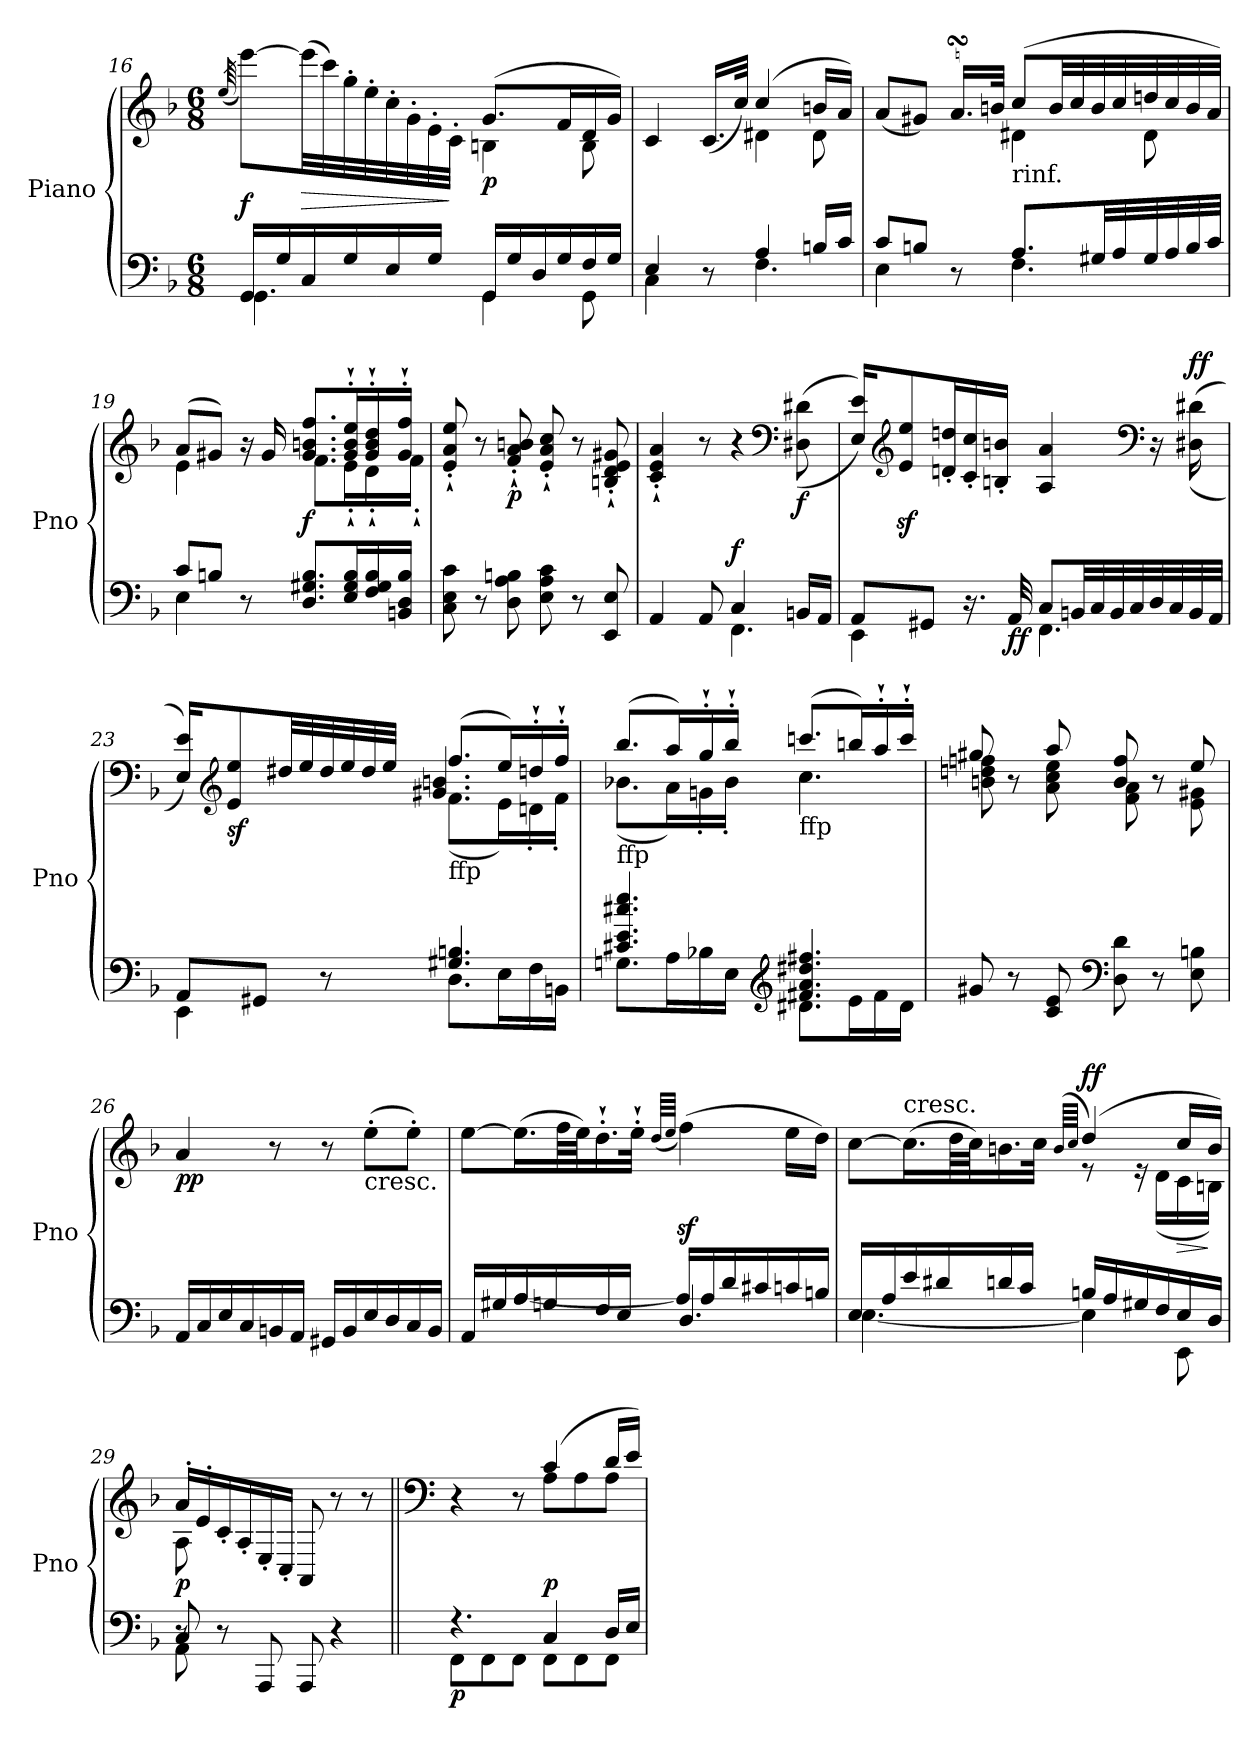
**kern	**kern	**dynam
*part1	*part1	*part1
*staff2	*staff1	*staff1/2
*I"Piano	*	*
*I'Pno	*	*
*clefF4	*clefG2	*
*k[b-]	*k[b-]	*
*F:	*F:	*
*M6/8	*M6/8	*
=16	=16	=16
.	(<64qee/	.
*^	*^	*
!	!	!	!	!LO:DY:a=2
16GG/LL	4.GG\	[8eee\L)	4.ryy	f
16G/	.	.	.	.
!	!	!	!	!LO:HP:b
16C/	.	(<32eee\LL]	.	>
.	.	32ccc\)	.	.
16G/	.	32gg'\	.	.
.	.	32ee'\	.	.
16E/	.	32cc'\	.	.
.	.	32g'\	.	.
16G/JJ	.	32e'\	.	.
.	.	32c'\JJJ	.	]
!	!	!	!	!LO:DY:b
16GG/LL	4GG\	(>8.g/L	4Bn\	p
16G/	.	.	.	.
16D/	.	.	.	.
16G/	.	16f/L	.	.
16F/	8GG\	16d/	8B\	.
16G/JJ	.	16g/JJ)	.	.
=17	=17	=17	=17	=17
4E/	4C\	4c/	4.ryy	.
8r	8ryy	(>16.c/LL	.	.
.	.	32cc/JJk)	.	.
4A/	4.F\	(>4cc/	4d#X\	.
16Bn/LL	.	16bn/LL	8d#\	.
16c/JJ	.	16a/JJ)	.	.
!!LO:LB:g=z	!!
=18	=18	=18	=18	=18
8c/L	4E\	(>8a/L	4.ryy	.
8Bn/J	.	8g#X/J)	.	.
8r	8ryy	16.asSsS/LL	.	.
.	.	32bn/JJk	.	.
!	!	!LO:TX:b:t=rinf.	!	!
8.A/L	4.F\	(>8cc/L	4d#X\	.
.	.	32b/LL	.	.
.	.	32cc/	.	.
32G#X/LL	.	32b/	.	.
32A/	.	32cc/	.	.
32G#/	.	32ddn/	8d#\	.
32A/	.	32cc/	.	.
32B/	.	32b/	.	.
32c/JJJ	.	32a/JJJ)	.	.
=19	=19	=19	=19	=19
8c/L	4E\	(>8a/L	4e\	.
8Bn/J	.	8g#X/J)	.	.
8r	2ryy	16r	8ryy	.
.	.	16g#/	.	.
!	!	!	!	!LO:DY:b
8.D/ 8.G#X/ 8.B/L	.	8.g#/ 8.bn/ 8.ff/L	8.f\L	f
16E/ 16G#/ 16B/L	.	16g#/'` 16b/'` 16ee/'`L	16e'`\L	.
16F/ 16G#/ 16B/	.	16g#/'` 16b/'` 16dd/'`	16d'`\	.
16BBn/ 16D/ 16B/JJ	.	16g#/'` 16ff/'`JJ	16f'`\JJ	.
*v	*v	*	*	*
*	*v	*v	*
=20	=20	=20
8C\ 8E\ 8c\	8e/'` 8a/'` 8ee/'`	.
8r	8r	.
!	!	!LO:DY:b
8D\ 8A\ 8Bn\	8f/'` 8a/'` 8bn/'`	p
8E\ 8A\ 8c\	8e/'` 8a/'` 8cc/'`	.
8r	8r	.
8EE/ 8E/	8Bn/'` 8d/'` 8e/'` 8g#X/'`	.
!!LO:LB:g=z
=21	=21	=21
*^	*	*
4AA/	4.ryy	4c/'` 4e/'` 4a/'`	.
8AA/	.	8r	.
!	!	!	!LO:DY:a=2
4C/	4.FF\	4r	f
*	*	*clefF4	*
!	!	!	!LO:DY:b
16BBn/LL	.	(>(>8D#X\ 8d#X\	f
16AA/JJ	.	.	.
=22	=22	=22	=22
8AA/L	4EE\	16E/ 16e/KL))	.
*	*	*clefG2	*
.	.	8e/z< 8ee/z<	.
8GG#X/J	.	.	.
.	.	16dn/' 16ddn/'L	.
16.r	8ryy	16c/' 16cc/'	.
.	.	16Bn/' 16bn/'JJ	.
!	!	!	!LO:DY:b=2
32AA/	.	.	ff
8C/L	4.FF\	4A/ 4a/	.
32BBn/LL	.	.	.
32C/	.	.	.
32BB/	.	.	.
32C/	.	.	.
*	*	*clefF4	*
32D/	.	16r	.
32C/	.	.	.
!	!	!	!LO:DY:a
32BB/	.	(>(>16D#X\ 16d#X\	ff
32AA/JJJ	.	.	.
=23	=23	=23	=23
*	*	*^	*
*	*	*	*^	*
8AA/L	4EE\	16E/ 16e/KL))	4.ryy	4.ryy	.
*	*	*clefG2	*	*	*
!	!	!	!	!	!LO:DY:b
.	.	8e/ 8ee/	.	.	sf
8GG#X/J	.	.	.	.	.
.	.	32dd#X/LL	.	.	.
.	.	32ee/	.	.	.
8r	8ryy	32dd#/	.	.	.
.	.	32ee/	.	.	.
.	.	32dd#/	.	.	.
.	.	32ee/JJJ	.	.	.
!	!	!LO:TX:b:t=ffp	!	!	!
4.G#X/ 4.Bn/	8.D\L	(>8.ff/L	(<8.f\L	4.g#X/ 4.bn/	.
.	16E\L	16ee/L)	16e\L)	.	.
.	16F\	16ddn'`/	16dn'\	.	.
.	16BBn\JJ	16ff'`/JJ	16f'\JJ	.	.
*	*	*	*v	*v	*
!!LO:LB:g=z
=24	=24	=24	=24	=24
!	!	!LO:TX:b:t=ffp	!	!
4.c#X/ 4.e/ 4.cc#X/ 4.ee/	8.Gn\L	(>8.bb-/L	(<8.b-X\L	.
.	16A\L	16aa/L)	16a\L)	.
.	16B-X\	16gg'`/	16gn'\	.
.	16E\JJ	16bb-'`/JJ	16b-'\JJ	.
*clefG2	*	*	*	*
!	!	!LO:TX:b:t=ffp	!	!
4.f#X/ 4.a/ 4.dd#X/ 4.ff#X/	8.d#X\L	(>8.cccn/L	4.cc\	.
.	16e\L	16bbn/L)	.	.
.	16f#\	16aa'`/	.	.
.	16d#\JJ	16ccc'`/JJ	.	.
*v	*v	*	*	*
=25	=25	=25	=25
8g#X/	8gg#X/	8bn\ 8ddn\ 8ffn\	.
8r	8r	8ryy	.
8c/ 8e/	8aa/	8a\ 8cc\ 8ee\	.
*clefF4	*	*	*
8D\ 8d\	8b/ 8ff/	8f\ 8a\	.
8r	8r	8ryy	.
8E\ 8Bn\	8ee/	8e\ 8g#X\	.
=26	=26	=26	=26
!	!	!	!LO:DY:b
*	*v	*v	*
16AA/LL	4a/	pp
16C/	.	.
16E/	.	.
16C/	.	.
16BBn/	8r	.
16AA/JJ	.	.
16GG#X/LL	8r	.
16BB/	.	.
!	!LO:TX:b:t=cresc.	!
16E/	(>8ee'\L	.
16D/	.	.
16C/	8ee'\J)	.
16BB/JJ	.	.
!!LO:PB:g=z
=27	=27	=27
*^	*	*
16AA/LL	8ryy	[8ee\L	.
16G#X/	.	.	.
16A/	[4A/	(>16.ee\L]	.
16Gn/	.	.	.
.	.	64ff\LL	.
.	.	64ee\JJ)	.
16F/	.	16.dd'`\	.
16E/JJ	.	.	.
.	.	32ee'`\JJk	.
.	.	(<64qdd/LLLL	.
.	.	64qee/JJJJ	.
4.D/	16A/LL]	(>4ffz<\)	.
.	16A/	.	.
.	16d/	.	.
.	16c#X/	.	.
.	16cn/	16ee\LL	.
.	16Bn/JJ	16dd\JJ)	.
=28	=28	=28	=28
*	*	*^	*
16E/LL	[4.E\	[8cc\L	4.ryy	.
16A/	.	.	.	.
!	!	!LO:TX:a:t=cresc.	!	!
16e/	.	(<16.cc\L]	.	.
16d#X/	.	.	.	.
.	.	64dd\LL	.	.
.	.	64cc\JJ)	.	.
16dn/	.	16.bn\	.	.
16c/JJ	.	.	.	.
.	.	32cc\JJk	.	.
.	.	(<64qb/LLLL	.	.
.	.	64qcc/JJJJ	.	.
!	!	!	!	!LO:DY:a
16Bn/LL	4E\]	(>4dd/)	8re	ff
16A/	.	.	.	.
16G#X/	.	.	16re	.
16F/	.	.	(<16d\LL	.
!	!	!	!	!LO:HP:b
16E/	8EE\	16cc/LL	16c\	>
16D/JJ	.	16b/JJ)	16Bn\JJ)	]
!!LO:LB:g=z	!!
=29	=29	=29	=29	=29
*	*^	*	*	*
!	!	!	!	!	!LO:DY:b
8C/	8AA\	8r	16a'/LL	8A\	p
.	.	.	16e'/	.	.
8r	2ryy	2ryy	16c'/	2ryy	.
.	.	.	16A'/	.	.
8AAA/	.	.	16E'/	.	.
.	.	.	16C'/JJ	.	.
8AAA/	.	.	8AA/	.	.
4r	.	.	8r	.	.
.	8ryy	8ryy	8r	8ryy	.
*v	*v	*v	*	*	*
=30||	=30||	=30||	=30||
*	*clefF4	*	*
*^	*	*	*
*	*^	*	*	*
!	!	!	!	!	!LO:DY:b=2
*	*v	*v	*	*	*
4.r	8FF\L	4r	4.ryy	p
.	8FF\	.	.	.
.	8FF\J	8r	.	.
!	!	!	!	!LO:DY:a=2
4C/	8FF\L	(>4c/	8A\L	p
.	8FF\	.	8A\	.
16D/LL	8FF\J	16d/LL	8A\J	.
16E/JJ	.	16e/JJ)	.	.
*v	*v	*	*	*
*	*v	*v	*
=	=	=
*-	*-	*-
